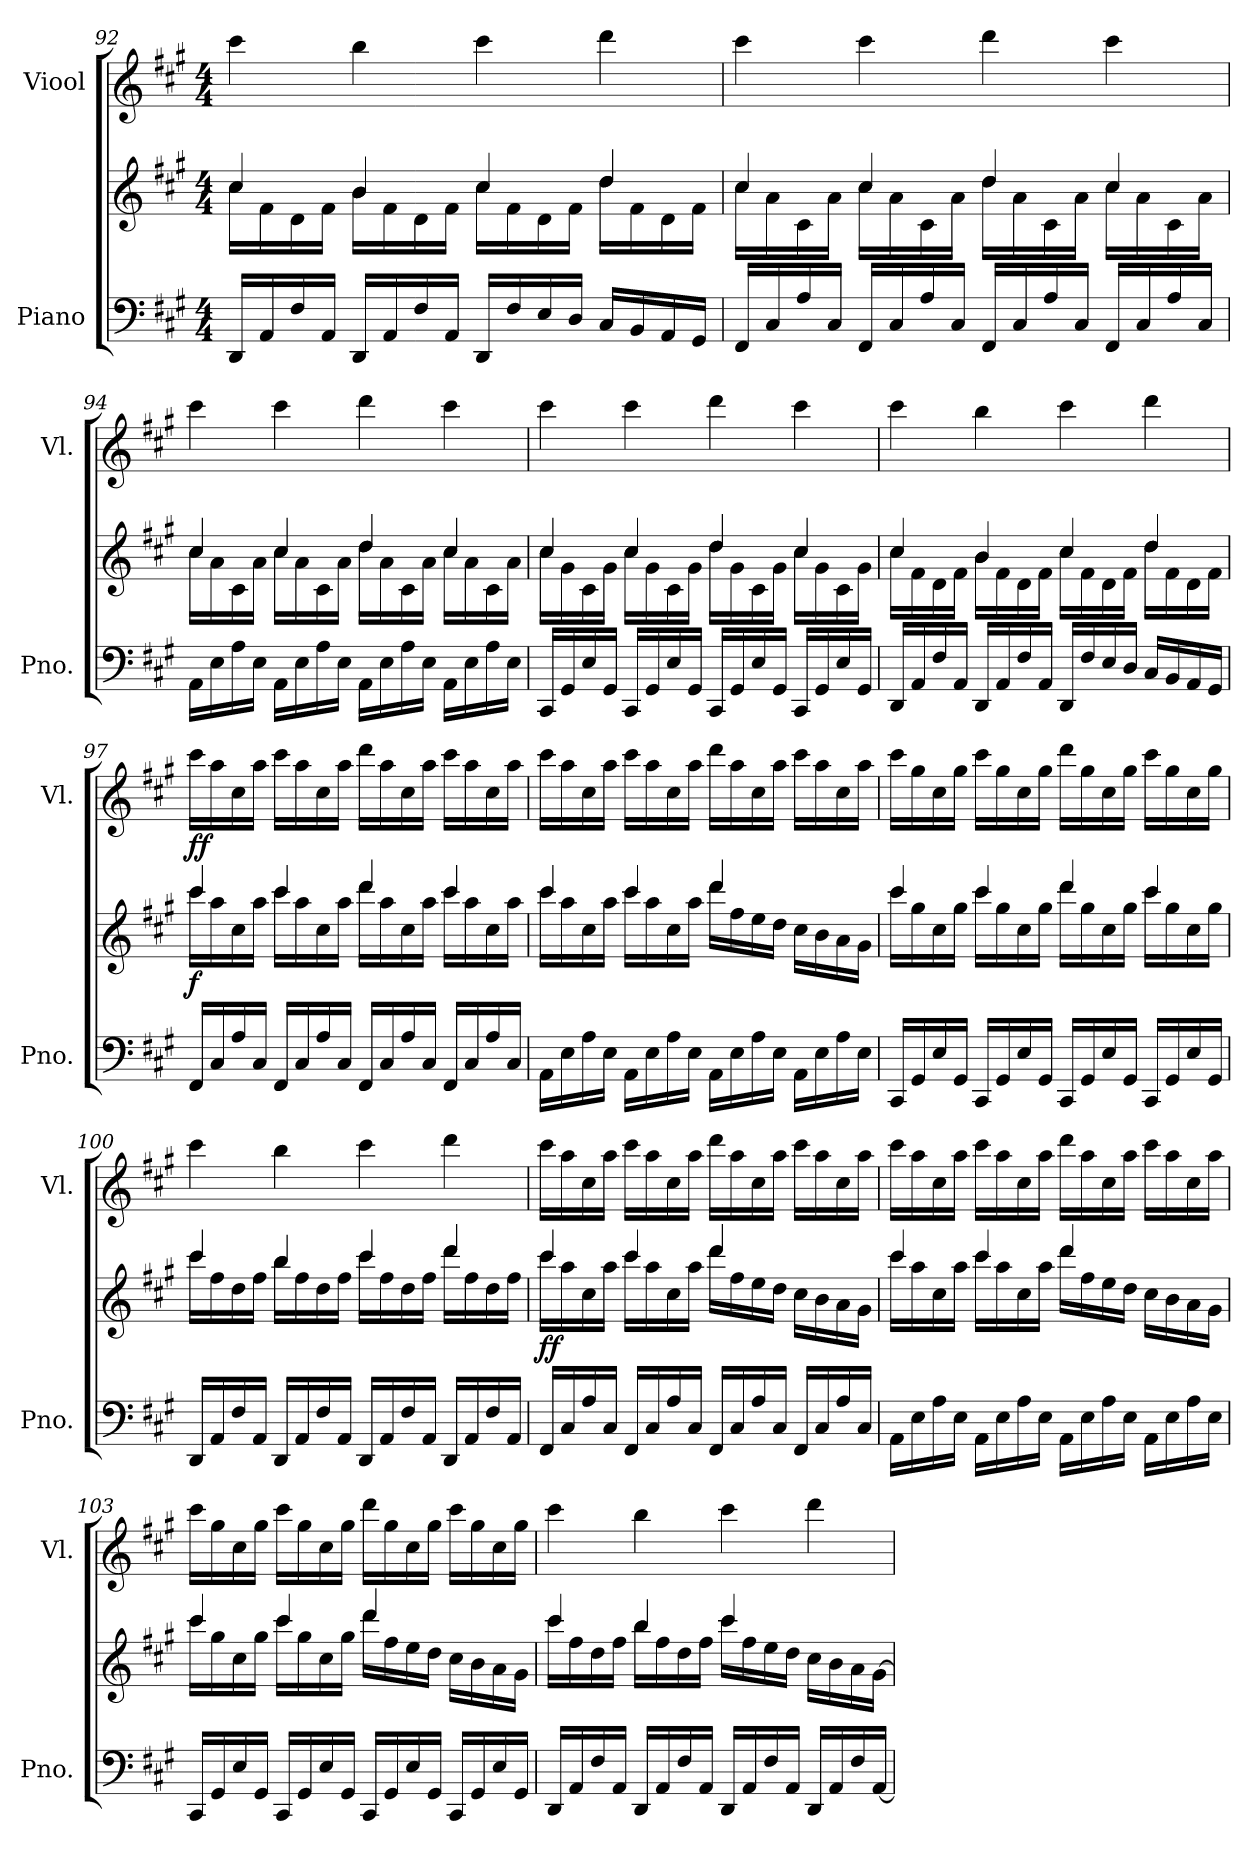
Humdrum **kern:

**kern	**kern	**dynam	**kern	**dynam
*part2	*part2	*part2	*part1	*part1
*staff3	*staff2	*staff2/3	*staff1	*staff1
*I"Piano	*	*	*I"Viool	*
*I'Pno.	*	*	*I'Vl.	*
!!LO:LB:g=z
*clefF4	*clefG2	*	*clefG2	*
*k[f#c#g#]	*k[f#c#g#]	*	*k[f#c#g#]	*
*M4/4	*M4/4	*	*M4/4	*
=92	=92	=92	=92	=92
*	*^	*	*	*
16DD/LL	16cc#\LL	4cc#/	.	4ccc#\	.
16AA/	16f#\	.	.	.	.
16F#/	16d\	.	.	.	.
16AA/JJ	16f#\JJ	.	.	.	.
16DD/LL	16b\LL	4b/	.	4bb\	.
16AA/	16f#\	.	.	.	.
16F#/	16d\	.	.	.	.
16AA/JJ	16f#\JJ	.	.	.	.
16DD/LL	16cc#\LL	4cc#/	.	4ccc#\	.
16F#/	16f#\	.	.	.	.
16E/	16d\	.	.	.	.
16D/JJ	16f#\JJ	.	.	.	.
16C#/LL	16dd\LL	4dd/	.	4ddd\	.
16BB/	16f#\	.	.	.	.
16AA/	16d\	.	.	.	.
16GG#/JJ	16f#\JJ	.	.	.	.
=93	=93	=93	=93	=93	=93
16FF#/LL	16cc#\LL	4cc#/	.	4ccc#\	.
16C#/	16a\	.	.	.	.
16A/	16c#\	.	.	.	.
16C#/JJ	16a\JJ	.	.	.	.
16FF#/LL	16cc#\LL	4cc#/	.	4ccc#\	.
16C#/	16a\	.	.	.	.
16A/	16c#\	.	.	.	.
16C#/JJ	16a\JJ	.	.	.	.
16FF#/LL	16dd\LL	4dd/	.	4ddd\	.
16C#/	16a\	.	.	.	.
16A/	16c#\	.	.	.	.
16C#/JJ	16a\JJ	.	.	.	.
16FF#/LL	16cc#\LL	4cc#/	.	4ccc#\	.
16C#/	16a\	.	.	.	.
16A/	16c#\	.	.	.	.
16C#/JJ	16a\JJ	.	.	.	.
!!LO:LB:g=z
=94	=94	=94	=94	=94	=94
16AA\LL	16cc#\LL	4cc#/	.	4ccc#\	.
16E\	16a\	.	.	.	.
16A\	16c#\	.	.	.	.
16E\JJ	16a\JJ	.	.	.	.
16AA\LL	16cc#\LL	4cc#/	.	4ccc#\	.
16E\	16a\	.	.	.	.
16A\	16c#\	.	.	.	.
16E\JJ	16a\JJ	.	.	.	.
16AA\LL	16dd\LL	4dd/	.	4ddd\	.
16E\	16a\	.	.	.	.
16A\	16c#\	.	.	.	.
16E\JJ	16a\JJ	.	.	.	.
16AA\LL	16cc#\LL	4cc#/	.	4ccc#\	.
16E\	16a\	.	.	.	.
16A\	16c#\	.	.	.	.
16E\JJ	16a\JJ	.	.	.	.
=95	=95	=95	=95	=95	=95
16CC#/LL	16cc#\LL	4cc#/	.	4ccc#\	.
16GG#/	16g#\	.	.	.	.
16E/	16c#\	.	.	.	.
16GG#/JJ	16g#\JJ	.	.	.	.
16CC#/LL	16cc#\LL	4cc#/	.	4ccc#\	.
16GG#/	16g#\	.	.	.	.
16E/	16c#\	.	.	.	.
16GG#/JJ	16g#\JJ	.	.	.	.
16CC#/LL	16dd\LL	4dd/	.	4ddd\	.
16GG#/	16g#\	.	.	.	.
16E/	16c#\	.	.	.	.
16GG#/JJ	16g#\JJ	.	.	.	.
16CC#/LL	16cc#\LL	4cc#/	.	4ccc#\	.
16GG#/	16g#\	.	.	.	.
16E/	16c#\	.	.	.	.
16GG#/JJ	16g#\JJ	.	.	.	.
!!LO:PB:g=z
=96	=96	=96	=96	=96	=96
16DD/LL	16cc#\LL	4cc#/	.	4ccc#\	.
16AA/	16f#\	.	.	.	.
16F#/	16d\	.	.	.	.
16AA/JJ	16f#\JJ	.	.	.	.
16DD/LL	16b\LL	4b/	.	4bb\	.
16AA/	16f#\	.	.	.	.
16F#/	16d\	.	.	.	.
16AA/JJ	16f#\JJ	.	.	.	.
16DD/LL	16cc#\LL	4cc#/	.	4ccc#\	.
16F#/	16f#\	.	.	.	.
16E/	16d\	.	.	.	.
16D/JJ	16f#\JJ	.	.	.	.
16C#/LL	16dd\LL	4dd/	.	4ddd\	.
16BB/	16f#\	.	.	.	.
16AA/	16d\	.	.	.	.
16GG#/JJ	16f#\JJ	.	.	.	.
=97	=97	=97	=97	=97	=97
!	!	!	!LO:DY:b	!	!LO:DY:b
16FF#/LL	16ccc#\LL	4ccc#/	f	16ccc#\LL	ff
16C#/	16aa\	.	.	16aa\	.
16A/	16cc#\	.	.	16cc#\	.
16C#/JJ	16aa\JJ	.	.	16aa\JJ	.
16FF#/LL	16ccc#\LL	4ccc#/	.	16ccc#\LL	.
16C#/	16aa\	.	.	16aa\	.
16A/	16cc#\	.	.	16cc#\	.
16C#/JJ	16aa\JJ	.	.	16aa\JJ	.
16FF#/LL	16ddd\LL	4ddd/	.	16ddd\LL	.
16C#/	16aa\	.	.	16aa\	.
16A/	16cc#\	.	.	16cc#\	.
16C#/JJ	16aa\JJ	.	.	16aa\JJ	.
16FF#/LL	16ccc#\LL	4ccc#/	.	16ccc#\LL	.
16C#/	16aa\	.	.	16aa\	.
16A/	16cc#\	.	.	16cc#\	.
16C#/JJ	16aa\JJ	.	.	16aa\JJ	.
!!LO:LB:g=z
=98	=98	=98	=98	=98	=98
16AA\LL	16ccc#\LL	4ccc#/	.	16ccc#\LL	.
16E\	16aa\	.	.	16aa\	.
16A\	16cc#\	.	.	16cc#\	.
16E\JJ	16aa\JJ	.	.	16aa\JJ	.
16AA\LL	16ccc#\LL	4ccc#/	.	16ccc#\LL	.
16E\	16aa\	.	.	16aa\	.
16A\	16cc#\	.	.	16cc#\	.
16E\JJ	16aa\JJ	.	.	16aa\JJ	.
16AA\LL	16ddd\LL	4ddd/	.	16ddd\LL	.
16E\	16ff#\	.	.	16aa\	.
16A\	16ee\	.	.	16cc#\	.
16E\JJ	16dd\JJ	.	.	16aa\JJ	.
16AA\LL	16cc#\LL	4ryy	.	16ccc#\LL	.
16E\	16b\	.	.	16aa\	.
16A\	16a\	.	.	16cc#\	.
16E\JJ	16g#\JJ	.	.	16aa\JJ	.
=99	=99	=99	=99	=99	=99
16CC#/LL	16ccc#\LL	4ccc#/	.	16ccc#\LL	.
16GG#/	16gg#\	.	.	16gg#\	.
16E/	16cc#\	.	.	16cc#\	.
16GG#/JJ	16gg#\JJ	.	.	16gg#\JJ	.
16CC#/LL	16ccc#\LL	4ccc#/	.	16ccc#\LL	.
16GG#/	16gg#\	.	.	16gg#\	.
16E/	16cc#\	.	.	16cc#\	.
16GG#/JJ	16gg#\JJ	.	.	16gg#\JJ	.
16CC#/LL	16ddd\LL	4ddd/	.	16ddd\LL	.
16GG#/	16gg#\	.	.	16gg#\	.
16E/	16cc#\	.	.	16cc#\	.
16GG#/JJ	16gg#\JJ	.	.	16gg#\JJ	.
16CC#/LL	16ccc#\LL	4ccc#/	.	16ccc#\LL	.
16GG#/	16gg#\	.	.	16gg#\	.
16E/	16cc#\	.	.	16cc#\	.
16GG#/JJ	16gg#\JJ	.	.	16gg#\JJ	.
!!LO:LB:g=z
=100	=100	=100	=100	=100	=100
16DD/LL	16ccc#\LL	4ccc#/	.	4ccc#\	.
16AA/	16ff#\	.	.	.	.
16F#/	16dd\	.	.	.	.
16AA/JJ	16ff#\JJ	.	.	.	.
16DD/LL	16bb\LL	4bb/	.	4bb\	.
16AA/	16ff#\	.	.	.	.
16F#/	16dd\	.	.	.	.
16AA/JJ	16ff#\JJ	.	.	.	.
16DD/LL	16ccc#\LL	4ccc#/	.	4ccc#\	.
16AA/	16ff#\	.	.	.	.
16F#/	16dd\	.	.	.	.
16AA/JJ	16ff#\JJ	.	.	.	.
16DD/LL	16ddd\LL	4ddd/	.	4ddd\	.
16AA/	16ff#\	.	.	.	.
16F#/	16dd\	.	.	.	.
16AA/JJ	16ff#\JJ	.	.	.	.
=101	=101	=101	=101	=101	=101
!	!	!	!LO:DY:b	!	!
16FF#/LL	16ccc#\LL	4ccc#/	ff	16ccc#\LL	.
16C#/	16aa\	.	.	16aa\	.
16A/	16cc#\	.	.	16cc#\	.
16C#/JJ	16aa\JJ	.	.	16aa\JJ	.
16FF#/LL	16ccc#\LL	4ccc#/	.	16ccc#\LL	.
16C#/	16aa\	.	.	16aa\	.
16A/	16cc#\	.	.	16cc#\	.
16C#/JJ	16aa\JJ	.	.	16aa\JJ	.
16FF#/LL	16ddd\LL	4ddd/	.	16ddd\LL	.
16C#/	16ff#\	.	.	16aa\	.
16A/	16ee\	.	.	16cc#\	.
16C#/JJ	16dd\JJ	.	.	16aa\JJ	.
16FF#/LL	16cc#\LL	4ryy	.	16ccc#\LL	.
16C#/	16b\	.	.	16aa\	.
16A/	16a\	.	.	16cc#\	.
16C#/JJ	16g#\JJ	.	.	16aa\JJ	.
!!LO:LB:g=z
=102	=102	=102	=102	=102	=102
16AA\LL	16ccc#\LL	4ccc#/	.	16ccc#\LL	.
16E\	16aa\	.	.	16aa\	.
16A\	16cc#\	.	.	16cc#\	.
16E\JJ	16aa\JJ	.	.	16aa\JJ	.
16AA\LL	16ccc#\LL	4ccc#/	.	16ccc#\LL	.
16E\	16aa\	.	.	16aa\	.
16A\	16cc#\	.	.	16cc#\	.
16E\JJ	16aa\JJ	.	.	16aa\JJ	.
16AA\LL	16ddd\LL	4ddd/	.	16ddd\LL	.
16E\	16ff#\	.	.	16aa\	.
16A\	16ee\	.	.	16cc#\	.
16E\JJ	16dd\JJ	.	.	16aa\JJ	.
16AA\LL	16cc#\LL	4ryy	.	16ccc#\LL	.
16E\	16b\	.	.	16aa\	.
16A\	16a\	.	.	16cc#\	.
16E\JJ	16g#\JJ	.	.	16aa\JJ	.
=103	=103	=103	=103	=103	=103
16CC#/LL	16ccc#\LL	4ccc#/	.	16ccc#\LL	.
16GG#/	16gg#\	.	.	16gg#\	.
16E/	16cc#\	.	.	16cc#\	.
16GG#/JJ	16gg#\JJ	.	.	16gg#\JJ	.
16CC#/LL	16ccc#\LL	4ccc#/	.	16ccc#\LL	.
16GG#/	16gg#\	.	.	16gg#\	.
16E/	16cc#\	.	.	16cc#\	.
16GG#/JJ	16gg#\JJ	.	.	16gg#\JJ	.
16CC#/LL	16ddd\LL	4ddd/	.	16ddd\LL	.
16GG#/	16ff#\	.	.	16gg#\	.
16E/	16ee\	.	.	16cc#\	.
16GG#/JJ	16dd\JJ	.	.	16gg#\JJ	.
16CC#/LL	16cc#\LL	4ryy	.	16ccc#\LL	.
16GG#/	16b\	.	.	16gg#\	.
16E/	16a\	.	.	16cc#\	.
16GG#/JJ	16g#\JJ	.	.	16gg#\JJ	.
!!LO:PB:g=z
=104	=104	=104	=104	=104	=104
16DD/LL	16ccc#\LL	4ccc#/	.	4ccc#\	.
16AA/	16ff#\	.	.	.	.
16F#/	16dd\	.	.	.	.
16AA/JJ	16ff#\JJ	.	.	.	.
16DD/LL	16bb\LL	4bb/	.	4bb\	.
16AA/	16ff#\	.	.	.	.
16F#/	16dd\	.	.	.	.
16AA/JJ	16ff#\JJ	.	.	.	.
16DD/LL	16ccc#\LL	4ccc#/	.	4ccc#\	.
16AA/	16ff#\	.	.	.	.
16F#/	16ee\	.	.	.	.
16AA/JJ	16dd\JJ	.	.	.	.
16DD/LL	16cc#\LL	4ryy	.	4ddd\	.
16AA/	16b\	.	.	.	.
16F#/	16a\	.	.	.	.
[16AA/JJ	[16g#\JJ	.	.	.	.
*	*v	*v	*	*	*
=	=	=	=	=
*-	*-	*-	*-	*-
